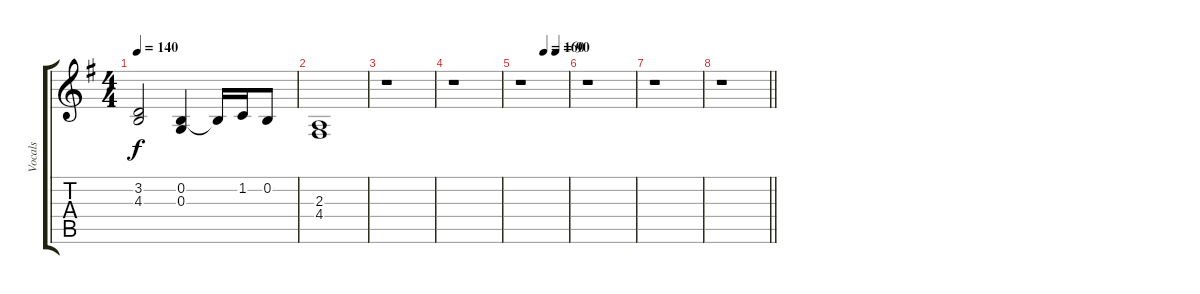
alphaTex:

\track ("Vocals" "Vocals") {instrument synthvoice}
\staff {score tabs}
\tuning (E4 B3 G3 D3 A2 E2) {hide}
\ts (4 4)
\tempo 140
\clef g2
\ks g
(3.2 4.3).2{dy f} (0.2 0.3).4 0.2{t}.16 1.2.16 0.2.8 |
(2.3 4.4).1 |
r.1 |
r.1 |
\tempo (160 0.5)
\tempo (90 0.75)
r.1 |
r.1 |
r.1 |
\barLineRight lightlight
r.1
